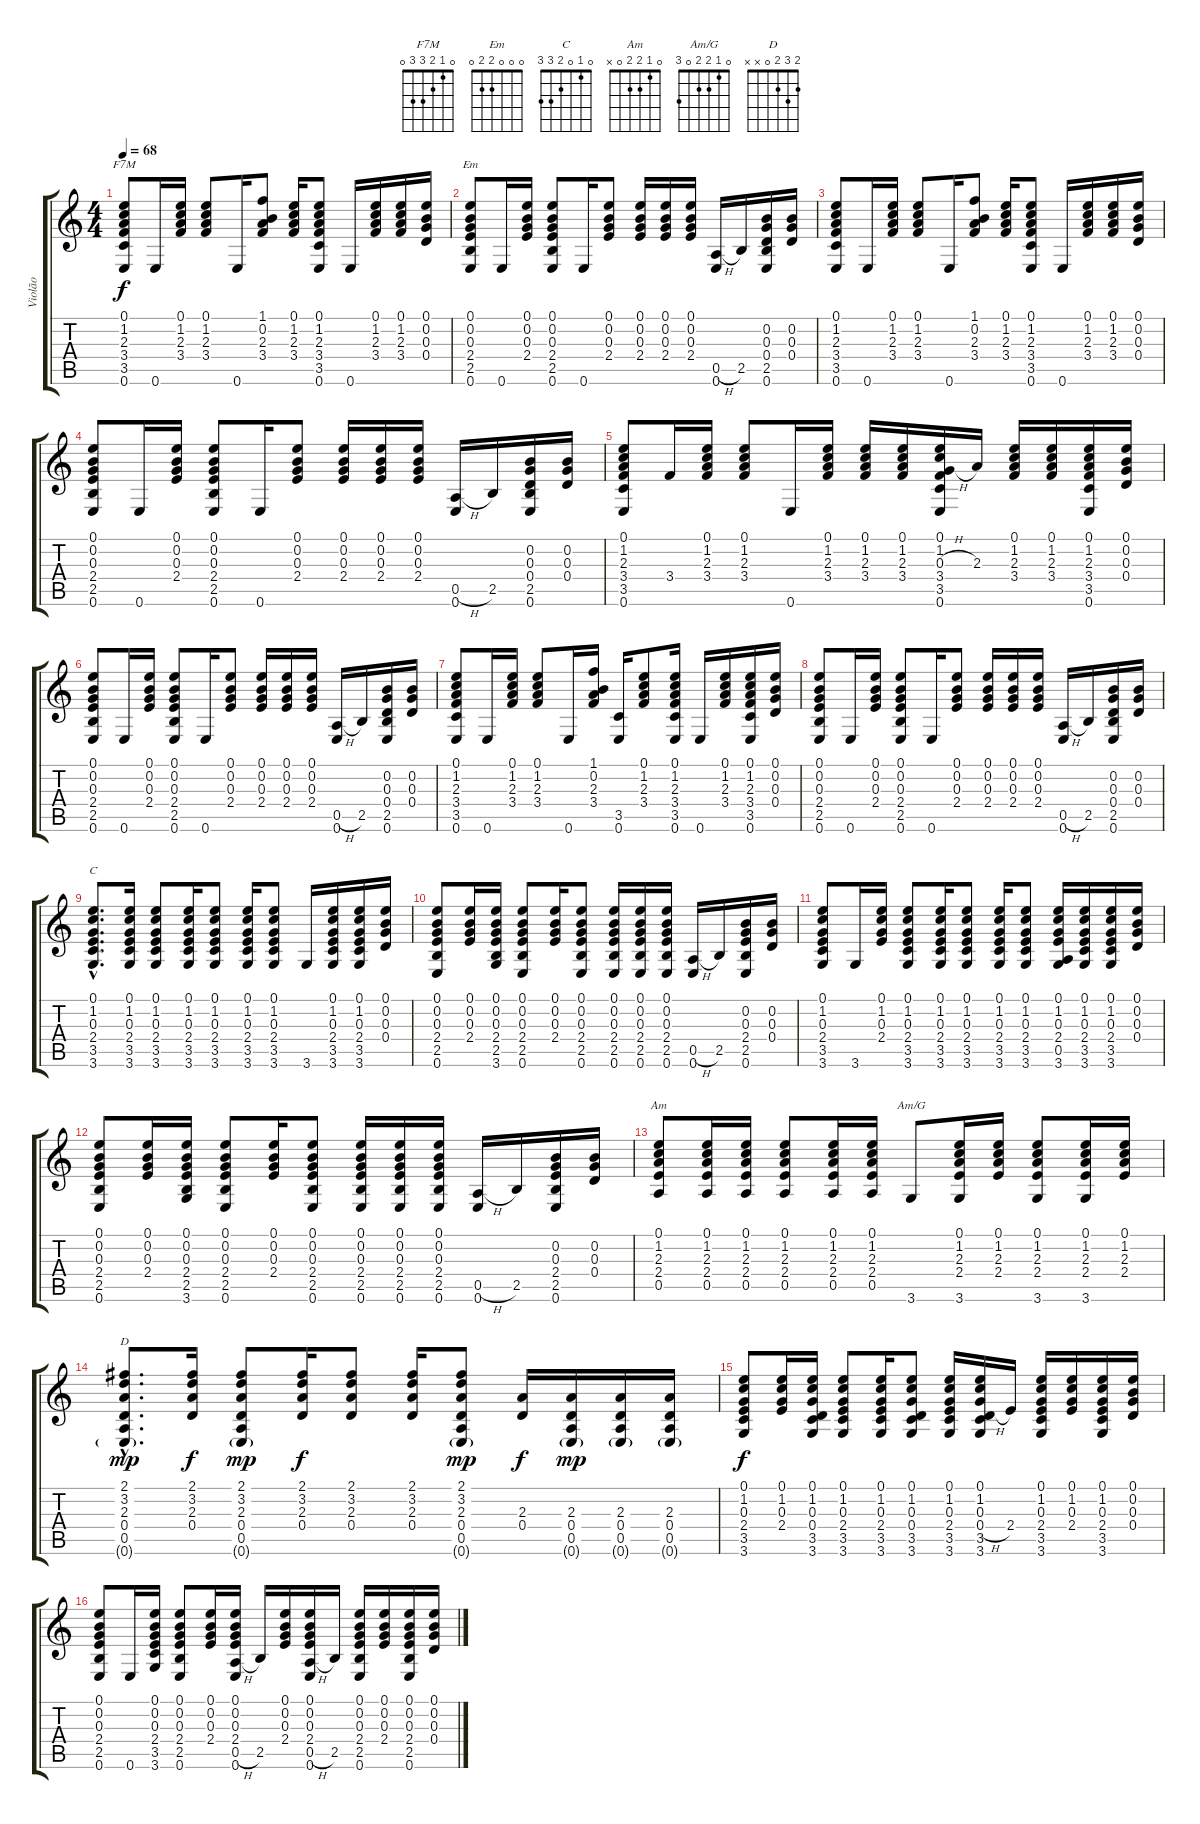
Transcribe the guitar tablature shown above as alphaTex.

\track ("Violão" "Violão") {instrument acousticguitarnylon}
\staff {score tabs}
\tuning (E4 B3 G3 D3 A2 E2) {hide}
\chord ("F7M" 0 1 2 3 3 0)
\chord ("Em" 0 0 0 2 2 0)
\chord ("C" 0 1 0 2 3 3)
\chord ("Am" 0 1 2 2 0 x)
\chord ("Am/G" 0 1 2 2 0 3)
\chord ("D" 2 3 2 0 x x)
\ts (4 4)
\tempo 68
\clef g2
\ks c
(0.1 1.2 2.3 3.4 3.5 0.6).8{ch "F7M" dy f instrument acousticguitarnylon} 0.6.16 (0.1 1.2 2.3 3.4).16 (0.1 1.2 2.3 3.4).8 0.6.16 (1.1 0.2 2.3 3.4).8 (0.1 1.2 2.3 3.4).16 (0.1 1.2 2.3 3.4 3.5 0.6).8 0.6.16 (0.1 1.2 2.3 3.4).16 (0.1 1.2 2.3 3.4).16 (0.1 0.2 0.3 0.4).16 |
(0.1 0.2 0.3 2.4 2.5 0.6).8{ch "Em"} 0.6.16 (0.1 0.2 0.3 2.4).16 (0.1 0.2 0.3 2.4 2.5 0.6).8 0.6.16 (0.1 0.2 0.3 2.4).8 (0.1 0.2 0.3 2.4).16 (0.1 0.2 0.3 2.4).16 (0.1 0.2 0.3 2.4).16 (0.5{h} 0.6).16 2.5.16 (0.2 0.3 0.4 2.5 0.6).16 (0.2 0.3 0.4).16 |
(0.1 1.2 2.3 3.4 3.5 0.6).8 0.6.16 (0.1 1.2 2.3 3.4).16 (0.1 1.2 2.3 3.4).8 0.6.16 (1.1 0.2 2.3 3.4).8 (0.1 1.2 2.3 3.4).16 (0.1 1.2 2.3 3.4 3.5 0.6).8 0.6.16 (0.1 1.2 2.3 3.4).16 (0.1 1.2 2.3 3.4).16 (0.1 0.2 0.3 0.4).16 |
(0.1 0.2 0.3 2.4 2.5 0.6).8 0.6.16 (0.1 0.2 0.3 2.4).16 (0.1 0.2 0.3 2.4 2.5 0.6).8 0.6.16 (0.1 0.2 0.3 2.4).8 (0.1 0.2 0.3 2.4).16 (0.1 0.2 0.3 2.4).16 (0.1 0.2 0.3 2.4).16 (0.5{h} 0.6).16 2.5.16 (0.2 0.3 0.4 2.5 0.6).16 (0.2 0.3 0.4).16 |
(0.1 1.2 2.3 3.4 3.5 0.6).8 3.4.16 (0.1 1.2 2.3 3.4).16 (0.1 1.2 2.3 3.4).8 0.6.16 (0.1 1.2 2.3 3.4).16 (0.1 1.2 2.3 3.4).16 (0.1 1.2 2.3 3.4).16 (0.1 1.2 0.3{h} 3.4 3.5 0.6).16 2.3.16 (0.1 1.2 2.3 3.4).16 (0.1 1.2 2.3 3.4).16 (0.1 1.2 2.3 3.4 3.5 0.6).16 (0.1 0.2 0.3 0.4).16 |
(0.1 0.2 0.3 2.4 2.5 0.6).8 0.6.16 (0.1 0.2 0.3 2.4).16 (0.1 0.2 0.3 2.4 2.5 0.6).8 0.6.16 (0.1 0.2 0.3 2.4).8 (0.1 0.2 0.3 2.4).16 (0.1 0.2 0.3 2.4).16 (0.1 0.2 0.3 2.4).16 (0.5{h} 0.6).16 2.5.16 (0.2 0.3 0.4 2.5 0.6).16 (0.2 0.3 0.4).16 |
(0.1 1.2 2.3 3.4 3.5 0.6).8 0.6.16 (0.1 1.2 2.3 3.4).16 (0.1 1.2 2.3 3.4).8 0.6.16 (1.1 0.2 2.3 3.4).16 (3.5 0.6).16 (0.1 1.2 2.3 3.4).8 (0.1 1.2 2.3 3.4 3.5 0.6).16 0.6.16 (0.1 1.2 2.3 3.4).16 (0.1 1.2 2.3 3.4 3.5 0.6).16 (0.1 0.2 0.3 0.4).16 |
(0.1 0.2 0.3 2.4 2.5 0.6).8 0.6.16 (0.1 0.2 0.3 2.4).16 (0.1 0.2 0.3 2.4 2.5 0.6).8 0.6.16 (0.1 0.2 0.3 2.4).8 (0.1 0.2 0.3 2.4).16 (0.1 0.2 0.3 2.4).16 (0.1 0.2 0.3 2.4).16 (0.5{h} 0.6).16 2.5.16 (0.2 0.3 0.4 2.5 0.6).16 (0.2 0.3 0.4).16 |
(0.1{hac} 1.2{hac} 0.3{hac} 2.4{hac} 3.5{hac} 3.6{hac}).8{d ch "C"} (0.1 1.2 0.3 2.4 3.5 3.6).16 (0.1 1.2 0.3 2.4 3.5 3.6).8 (0.1 1.2 0.3 2.4 3.5 3.6).16 (0.1 1.2 0.3 2.4 3.5 3.6).8 (0.1 1.2 0.3 2.4 3.5 3.6).16 (0.1 1.2 0.3 2.4 3.5 3.6).8 3.6.16 (0.1 1.2 0.3 2.4 3.5 3.6).16 (0.1 1.2 0.3 2.4 3.5 3.6).16 (0.1 0.2 0.3 0.4).16 |
(0.1 0.2 0.3 2.4 2.5 0.6).8 (0.1 0.2 0.3 2.4).16 (0.1 0.2 0.3 2.4 2.5 3.6).16 (0.1 0.2 0.3 2.4 2.5 0.6).8 (0.1 0.2 0.3 2.4).16 (0.1 0.2 0.3 2.4 2.5 0.6).8 (0.1 0.2 0.3 2.4 2.5 0.6).16 (0.1 0.2 0.3 2.4 2.5 0.6).16 (0.1 0.2 0.3 2.4 2.5 0.6).16 (0.5{h} 0.6).16 2.5.16 (0.2 0.3 2.4 2.5 0.6).16 (0.2 0.3 0.4).16 |
(0.1 1.2 0.3 2.4 3.5 3.6).8 3.6.16 (0.1 1.2 0.3 2.4).16 (0.1 1.2 0.3 2.4 3.5 3.6).8 (0.1 1.2 0.3 2.4 3.5 3.6).16 (0.1 1.2 0.3 2.4 3.5 3.6).8 (0.1 1.2 0.3 2.4 3.5 3.6).16 (0.1 1.2 0.3 2.4 3.5 3.6).8 (0.1 1.2 0.3 2.4 0.5 3.6).16 (0.1 1.2 0.3 2.4 3.5 3.6).16 (0.1 1.2 0.3 2.4 3.5 3.6).16 (0.1 0.2 0.3 0.4).16 |
(0.1 0.2 0.3 2.4 2.5 0.6).8 (0.1 0.2 0.3 2.4).16 (0.1 0.2 0.3 2.4 2.5 3.6).16 (0.1 0.2 0.3 2.4 2.5 0.6).8 (0.1 0.2 0.3 2.4).16 (0.1 0.2 0.3 2.4 2.5 0.6).8 (0.1 0.2 0.3 2.4 2.5 0.6).16 (0.1 0.2 0.3 2.4 2.5 0.6).16 (0.1 0.2 0.3 2.4 2.5 0.6).16 (0.5{h} 0.6).16 2.5.16 (0.2 0.3 2.4 2.5 0.6).16 (0.2 0.3 0.4).16 |
(0.1 1.2 2.3 2.4 0.5).8{ch "Am"} (0.1 1.2 2.3 2.4 0.5).16 (0.1 1.2 2.3 2.4 0.5).16 (0.1 1.2 2.3 2.4 0.5).8 (0.1 1.2 2.3 2.4 0.5).16 (0.1 1.2 2.3 2.4 0.5).16 3.6.8{ch "Am/G"} (0.1 1.2 2.3 2.4 3.6).16 (0.1 1.2 2.3 2.4).16 (0.1 1.2 2.3 2.4 3.6).8 (0.1 1.2 2.3 2.4 3.6).16 (0.1 1.2 2.3 2.4).16 |
(2.1{hac} 3.2{hac} 2.3{hac} 0.4{hac} 0.5{hac} 0.6{g hac}).8{d ch "D" dy mp} (2.1 3.2 2.3 0.4).16{dy f} (2.1 3.2 2.3 0.4 0.5 0.6{g}).8{dy mp} (2.1 3.2 2.3 0.4).16{dy f} (2.1 3.2 2.3 0.4).8 (2.1 3.2 2.3 0.4).16 (2.1 3.2 2.3 0.4 0.5 0.6{g}).8{dy mp} (2.3 0.4).16{dy f} (2.3 0.4 0.5 0.6{g}).16{dy mp} (2.3 0.4 0.5 0.6{g}).16 (2.3 0.4 0.5 0.6{g}).16 |
(0.1 1.2 0.3 2.4 3.5 3.6).8{dy f} (0.1 1.2 0.3 2.4).16 (0.1 1.2 0.3 0.4 3.5 3.6).16 (0.1 1.2 0.3 2.4 3.5 3.6).8 (0.1 1.2 0.3 2.4 3.5 3.6).16 (0.1 1.2 0.3 0.4 3.5 3.6).8 (0.1 1.2 0.3 2.4 3.5 3.6).16 (0.1 1.2 0.3 0.4{h} 3.5 3.6).16 2.4.16 (0.1 1.2 0.3 2.4 3.5 3.6).16 (0.1 1.2 0.3 2.4).16 (0.1 1.2 0.3 2.4 3.5 3.6).16 (0.1 0.2 0.3 0.4).16 |
(0.1 0.2 0.3 2.4 2.5 0.6).8 0.6.16 (0.1 0.2 0.3 2.4 3.5 3.6).16 (0.1 0.2 0.3 2.4 2.5 0.6).8 (0.1 0.2 0.3 2.4).16 (0.1 0.2 0.3 2.4 0.5{h} 0.6).16 2.5.16 (0.1 0.2 0.3 2.4).16 (0.1 0.2 0.3 2.4 0.5{h} 0.6).16 2.5.16 (0.1 0.2 0.3 2.4 2.5 0.6).16 (0.1 0.2 0.3 2.4).16 (0.1 0.2 0.3 2.4 2.5 0.6).16 (0.1 0.2 0.3 0.4).16
